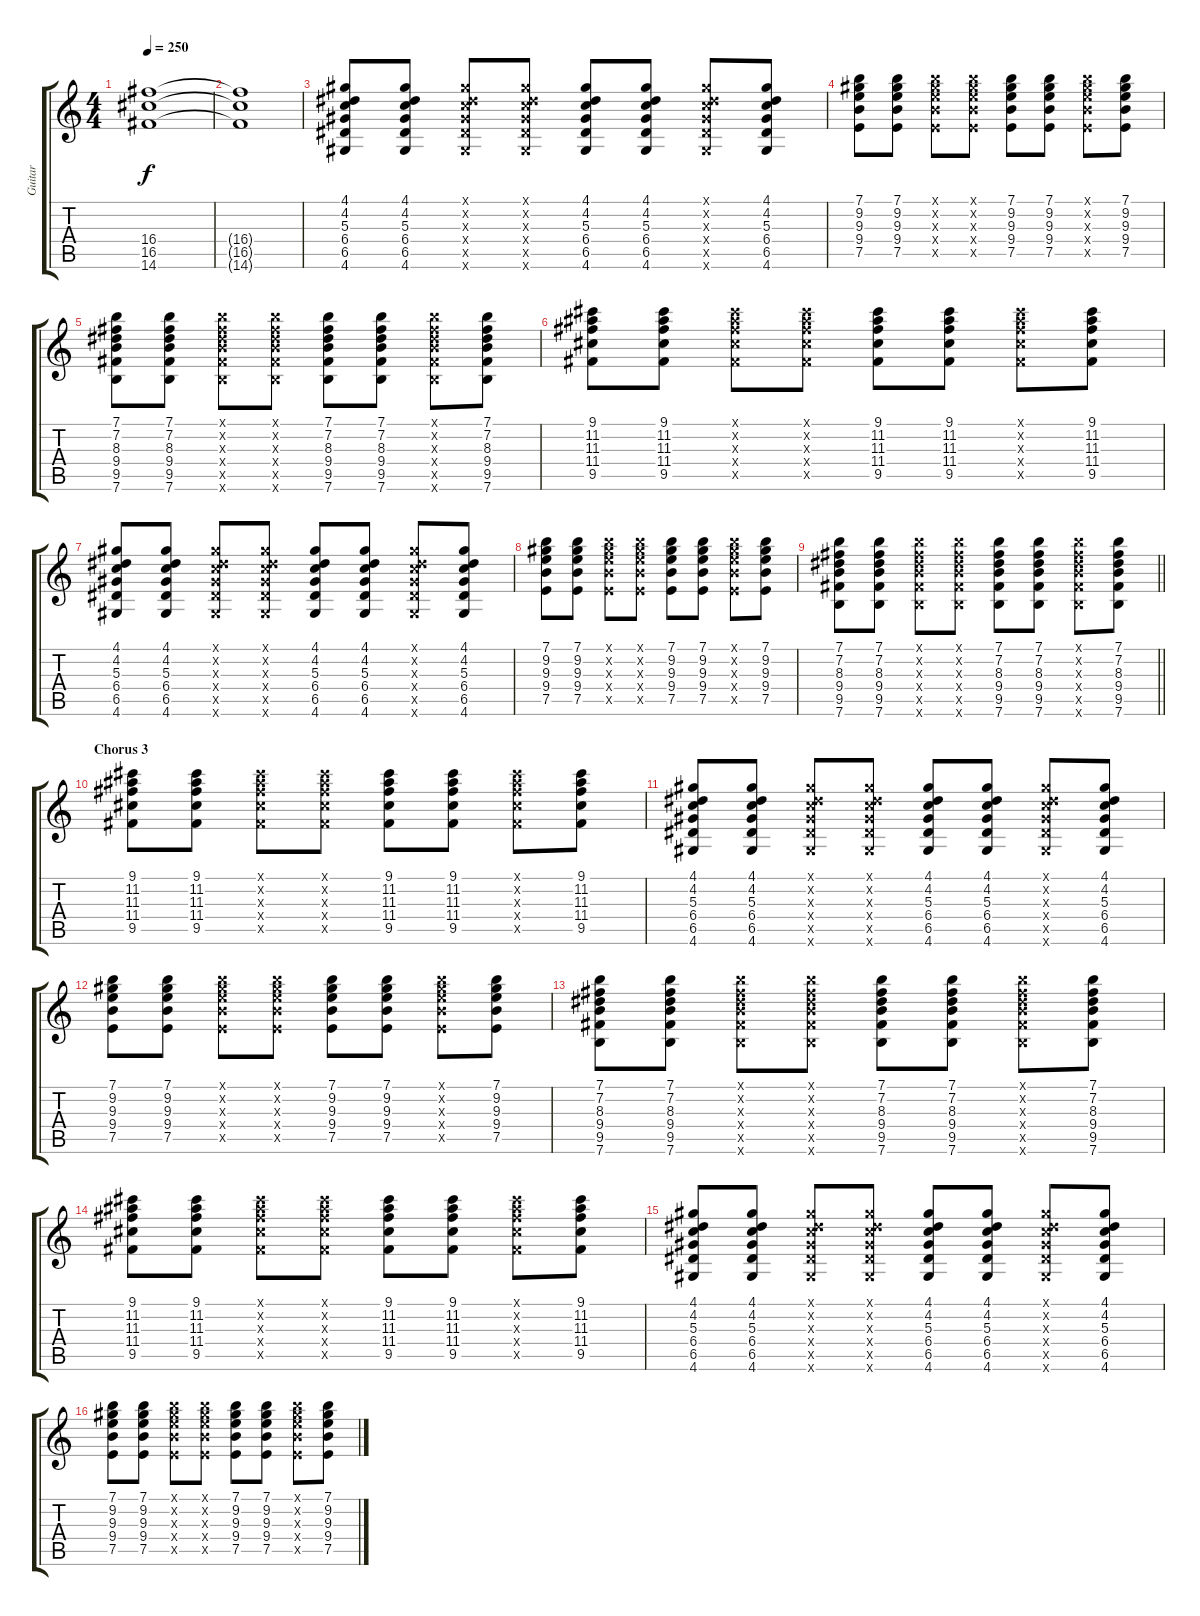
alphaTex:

\track ("Guitar" "Guitar") {instrument electricguitarclean}
\staff {score tabs}
\tuning (E4 B3 G3 D3 A2 E2) {hide}
\ts (4 4)
\tempo 250
\clef g2
\ks c
(16.4 16.5 14.6).1{dy f} |
(16.4{t} 16.5{t} 14.6{t}).1 |
(4.1 4.2 5.3 6.4 6.5 4.6).8 (4.1 4.2 5.3 6.4 6.5 4.6).8 (4.1{x} 4.2{x} 5.3{x} 6.4{x} 6.5{x} 4.6{x}).8 (4.1{x} 4.2{x} 5.3{x} 6.4{x} 6.5{x} 4.6{x}).8 (4.1 4.2 5.3 6.4 6.5 4.6).8 (4.1 4.2 5.3 6.4 6.5 4.6).8 (4.1{x} 4.2{x} 5.3{x} 6.4{x} 6.5{x} 4.6{x}).8 (4.1 4.2 5.3 6.4 6.5 4.6).8 |
(7.1 9.2 9.3 9.4 7.5).8 (7.1 9.2 9.3 9.4 7.5).8 (7.1{x} 9.2{x} 9.3{x} 9.4{x} 7.5{x}).8 (7.1{x} 9.2{x} 9.3{x} 9.4{x} 7.5{x}).8 (7.1 9.2 9.3 9.4 7.5).8 (7.1 9.2 9.3 9.4 7.5).8 (7.1{x} 9.2{x} 9.3{x} 9.4{x} 7.5{x}).8 (7.1 9.2 9.3 9.4 7.5).8 |
(7.1 7.2 8.3 9.4 9.5 7.6).8 (7.1 7.2 8.3 9.4 9.5 7.6).8 (7.1{x} 7.2{x} 8.3{x} 9.4{x} 9.5{x} 7.6{x}).8 (7.1{x} 7.2{x} 8.3{x} 9.4{x} 9.5{x} 7.6{x}).8 (7.1 7.2 8.3 9.4 9.5 7.6).8 (7.1 7.2 8.3 9.4 9.5 7.6).8 (7.1{x} 7.2{x} 8.3{x} 9.4{x} 9.5{x} 7.6{x}).8 (7.1 7.2 8.3 9.4 9.5 7.6).8 |
(9.1 11.2 11.3 11.4 9.5).8 (9.1 11.2 11.3 11.4 9.5).8 (9.1{x} 11.2{x} 11.3{x} 11.4{x} 9.5{x}).8 (9.1{x} 11.2{x} 11.3{x} 11.4{x} 9.5{x}).8 (9.1 11.2 11.3 11.4 9.5).8 (9.1 11.2 11.3 11.4 9.5).8 (9.1{x} 11.2{x} 11.3{x} 11.4{x} 9.5{x}).8 (9.1 11.2 11.3 11.4 9.5).8 |
(4.1 4.2 5.3 6.4 6.5 4.6).8 (4.1 4.2 5.3 6.4 6.5 4.6).8 (4.1{x} 4.2{x} 5.3{x} 6.4{x} 6.5{x} 4.6{x}).8 (4.1{x} 4.2{x} 5.3{x} 6.4{x} 6.5{x} 4.6{x}).8 (4.1 4.2 5.3 6.4 6.5 4.6).8 (4.1 4.2 5.3 6.4 6.5 4.6).8 (4.1{x} 4.2{x} 5.3{x} 6.4{x} 6.5{x} 4.6{x}).8 (4.1 4.2 5.3 6.4 6.5 4.6).8 |
(7.1 9.2 9.3 9.4 7.5).8 (7.1 9.2 9.3 9.4 7.5).8 (7.1{x} 9.2{x} 9.3{x} 9.4{x} 7.5{x}).8 (7.1{x} 9.2{x} 9.3{x} 9.4{x} 7.5{x}).8 (7.1 9.2 9.3 9.4 7.5).8 (7.1 9.2 9.3 9.4 7.5).8 (7.1{x} 9.2{x} 9.3{x} 9.4{x} 7.5{x}).8 (7.1 9.2 9.3 9.4 7.5).8 |
\barLineRight lightlight
(7.1 7.2 8.3 9.4 9.5 7.6).8 (7.1 7.2 8.3 9.4 9.5 7.6).8 (7.1{x} 7.2{x} 8.3{x} 9.4{x} 9.5{x} 7.6{x}).8 (7.1{x} 7.2{x} 8.3{x} 9.4{x} 9.5{x} 7.6{x}).8 (7.1 7.2 8.3 9.4 9.5 7.6).8 (7.1 7.2 8.3 9.4 9.5 7.6).8 (7.1{x} 7.2{x} 8.3{x} 9.4{x} 9.5{x} 7.6{x}).8 (7.1 7.2 8.3 9.4 9.5 7.6).8 |
\section ("" "Chorus 3")
(9.1 11.2 11.3 11.4 9.5).8 (9.1 11.2 11.3 11.4 9.5).8 (9.1{x} 11.2{x} 11.3{x} 11.4{x} 9.5{x}).8 (9.1{x} 11.2{x} 11.3{x} 11.4{x} 9.5{x}).8 (9.1 11.2 11.3 11.4 9.5).8 (9.1 11.2 11.3 11.4 9.5).8 (9.1{x} 11.2{x} 11.3{x} 11.4{x} 9.5{x}).8 (9.1 11.2 11.3 11.4 9.5).8 |
(4.1 4.2 5.3 6.4 6.5 4.6).8 (4.1 4.2 5.3 6.4 6.5 4.6).8 (4.1{x} 4.2{x} 5.3{x} 6.4{x} 6.5{x} 4.6{x}).8 (4.1{x} 4.2{x} 5.3{x} 6.4{x} 6.5{x} 4.6{x}).8 (4.1 4.2 5.3 6.4 6.5 4.6).8 (4.1 4.2 5.3 6.4 6.5 4.6).8 (4.1{x} 4.2{x} 5.3{x} 6.4{x} 6.5{x} 4.6{x}).8 (4.1 4.2 5.3 6.4 6.5 4.6).8 |
(7.1 9.2 9.3 9.4 7.5).8 (7.1 9.2 9.3 9.4 7.5).8 (7.1{x} 9.2{x} 9.3{x} 9.4{x} 7.5{x}).8 (7.1{x} 9.2{x} 9.3{x} 9.4{x} 7.5{x}).8 (7.1 9.2 9.3 9.4 7.5).8 (7.1 9.2 9.3 9.4 7.5).8 (7.1{x} 9.2{x} 9.3{x} 9.4{x} 7.5{x}).8 (7.1 9.2 9.3 9.4 7.5).8 |
(7.1 7.2 8.3 9.4 9.5 7.6).8 (7.1 7.2 8.3 9.4 9.5 7.6).8 (7.1{x} 7.2{x} 8.3{x} 9.4{x} 9.5{x} 7.6{x}).8 (7.1{x} 7.2{x} 8.3{x} 9.4{x} 9.5{x} 7.6{x}).8 (7.1 7.2 8.3 9.4 9.5 7.6).8 (7.1 7.2 8.3 9.4 9.5 7.6).8 (7.1{x} 7.2{x} 8.3{x} 9.4{x} 9.5{x} 7.6{x}).8 (7.1 7.2 8.3 9.4 9.5 7.6).8 |
(9.1 11.2 11.3 11.4 9.5).8 (9.1 11.2 11.3 11.4 9.5).8 (9.1{x} 11.2{x} 11.3{x} 11.4{x} 9.5{x}).8 (9.1{x} 11.2{x} 11.3{x} 11.4{x} 9.5{x}).8 (9.1 11.2 11.3 11.4 9.5).8 (9.1 11.2 11.3 11.4 9.5).8 (9.1{x} 11.2{x} 11.3{x} 11.4{x} 9.5{x}).8 (9.1 11.2 11.3 11.4 9.5).8 |
(4.1 4.2 5.3 6.4 6.5 4.6).8 (4.1 4.2 5.3 6.4 6.5 4.6).8 (4.1{x} 4.2{x} 5.3{x} 6.4{x} 6.5{x} 4.6{x}).8 (4.1{x} 4.2{x} 5.3{x} 6.4{x} 6.5{x} 4.6{x}).8 (4.1 4.2 5.3 6.4 6.5 4.6).8 (4.1 4.2 5.3 6.4 6.5 4.6).8 (4.1{x} 4.2{x} 5.3{x} 6.4{x} 6.5{x} 4.6{x}).8 (4.1 4.2 5.3 6.4 6.5 4.6).8 |
(7.1 9.2 9.3 9.4 7.5).8 (7.1 9.2 9.3 9.4 7.5).8 (7.1{x} 9.2{x} 9.3{x} 9.4{x} 7.5{x}).8 (7.1{x} 9.2{x} 9.3{x} 9.4{x} 7.5{x}).8 (7.1 9.2 9.3 9.4 7.5).8 (7.1 9.2 9.3 9.4 7.5).8 (7.1{x} 9.2{x} 9.3{x} 9.4{x} 7.5{x}).8 (7.1 9.2 9.3 9.4 7.5).8
